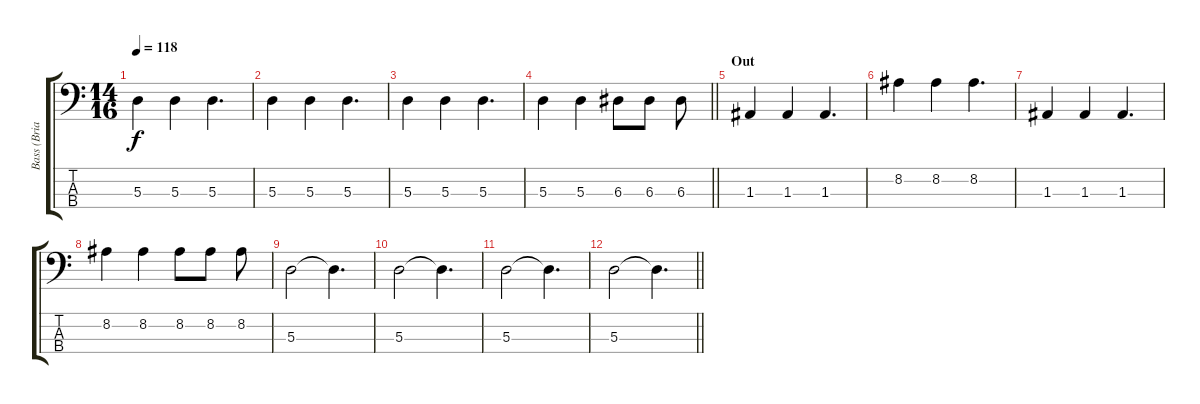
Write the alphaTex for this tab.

\track ("Bass (Brian Cook)" "Bass (Bria") {instrument electricbassfinger}
\staff {score tabs}
\tuning (G2 D2 A1 E1) {hide}
\ts (14 16)
\tempo 118
\clef f4
\ks c
5.3.4{dy f} 5.3.4 5.3.4{d} |
5.3.4 5.3.4 5.3.4{d} |
5.3.4 5.3.4 5.3.4{d} |
\barLineRight lightlight
5.3.4 5.3.4 6.3.8 6.3.8 6.3.8 |
\section ("" "Out")
1.3.4 1.3.4 1.3.4{d} |
8.2.4 8.2.4 8.2.4{d} |
1.3.4 1.3.4 1.3.4{d} |
8.2.4 8.2.4 8.2.8 8.2.8 8.2.8 |
5.3.2{volume 0} 5.3{t}.4{d} |
5.3.2 5.3{t}.4{d} |
5.3.2 5.3{t}.4{d} |
\barLineRight lightlight
5.3.2 5.3{t}.4{d}
